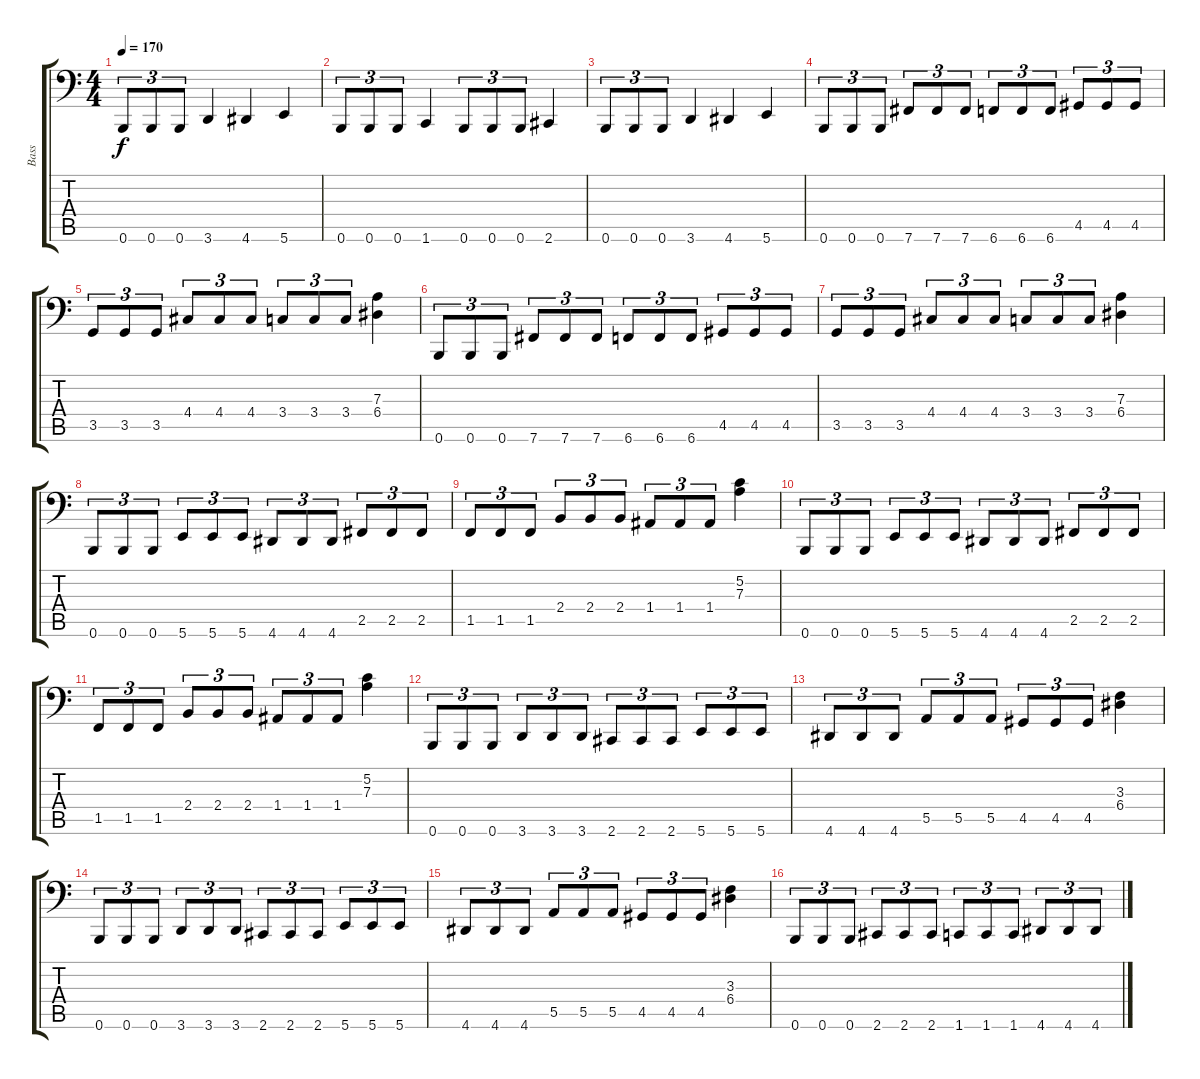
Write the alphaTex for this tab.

\track ("Bass" "Bass") {instrument electricbassfinger}
\staff {score tabs}
\tuning (C3 G2 D2 A1 E1 B0) {hide}
\ts (4 4)
\tempo 170
\clef f4
\ks c
0.6.8{tu (3 2) dy f} 0.6.8{tu (3 2)} 0.6.8{tu (3 2)} 3.6.4 4.6.4 5.6.4 |
0.6.8{tu (3 2)} 0.6.8{tu (3 2)} 0.6.8{tu (3 2)} 1.6.4 0.6.8{tu (3 2)} 0.6.8{tu (3 2)} 0.6.8{tu (3 2)} 2.6.4 |
0.6.8{tu (3 2)} 0.6.8{tu (3 2)} 0.6.8{tu (3 2)} 3.6.4 4.6.4 5.6.4 |
0.6.8{tu (3 2)} 0.6.8{tu (3 2)} 0.6.8{tu (3 2)} 7.6.8{tu (3 2)} 7.6.8{tu (3 2)} 7.6.8{tu (3 2)} 6.6.8{tu (3 2)} 6.6.8{tu (3 2)} 6.6.8{tu (3 2)} 4.5.8{tu (3 2)} 4.5.8{tu (3 2)} 4.5.8{tu (3 2)} |
3.5.8{tu (3 2)} 3.5.8{tu (3 2)} 3.5.8{tu (3 2)} 4.4.8{tu (3 2)} 4.4.8{tu (3 2)} 4.4.8{tu (3 2)} 3.4.8{tu (3 2)} 3.4.8{tu (3 2)} 3.4.8{tu (3 2)} (7.3 6.4).4{instrument slapbass2} |
0.6.8{tu (3 2) instrument electricbassfinger} 0.6.8{tu (3 2)} 0.6.8{tu (3 2)} 7.6.8{tu (3 2)} 7.6.8{tu (3 2)} 7.6.8{tu (3 2)} 6.6.8{tu (3 2)} 6.6.8{tu (3 2)} 6.6.8{tu (3 2)} 4.5.8{tu (3 2)} 4.5.8{tu (3 2)} 4.5.8{tu (3 2)} |
3.5.8{tu (3 2)} 3.5.8{tu (3 2)} 3.5.8{tu (3 2)} 4.4.8{tu (3 2)} 4.4.8{tu (3 2)} 4.4.8{tu (3 2)} 3.4.8{tu (3 2)} 3.4.8{tu (3 2)} 3.4.8{tu (3 2)} (7.3 6.4).4{instrument slapbass2} |
0.6.8{tu (3 2) instrument electricbassfinger} 0.6.8{tu (3 2)} 0.6.8{tu (3 2)} 5.6.8{tu (3 2)} 5.6.8{tu (3 2)} 5.6.8{tu (3 2)} 4.6.8{tu (3 2)} 4.6.8{tu (3 2)} 4.6.8{tu (3 2)} 2.5.8{tu (3 2)} 2.5.8{tu (3 2)} 2.5.8{tu (3 2)} |
1.5.8{tu (3 2)} 1.5.8{tu (3 2)} 1.5.8{tu (3 2)} 2.4.8{tu (3 2)} 2.4.8{tu (3 2)} 2.4.8{tu (3 2)} 1.4.8{tu (3 2)} 1.4.8{tu (3 2)} 1.4.8{tu (3 2)} (5.2 7.3).4{instrument slapbass1} |
0.6.8{tu (3 2) instrument electricbassfinger} 0.6.8{tu (3 2)} 0.6.8{tu (3 2)} 5.6.8{tu (3 2)} 5.6.8{tu (3 2)} 5.6.8{tu (3 2)} 4.6.8{tu (3 2)} 4.6.8{tu (3 2)} 4.6.8{tu (3 2)} 2.5.8{tu (3 2)} 2.5.8{tu (3 2)} 2.5.8{tu (3 2)} |
1.5.8{tu (3 2)} 1.5.8{tu (3 2)} 1.5.8{tu (3 2)} 2.4.8{tu (3 2)} 2.4.8{tu (3 2)} 2.4.8{tu (3 2)} 1.4.8{tu (3 2)} 1.4.8{tu (3 2)} 1.4.8{tu (3 2)} (5.2 7.3).4{instrument slapbass1} |
0.6.8{tu (3 2) instrument electricbassfinger} 0.6.8{tu (3 2)} 0.6.8{tu (3 2)} 3.6.8{tu (3 2)} 3.6.8{tu (3 2)} 3.6.8{tu (3 2)} 2.6.8{tu (3 2)} 2.6.8{tu (3 2)} 2.6.8{tu (3 2)} 5.6.8{tu (3 2)} 5.6.8{tu (3 2)} 5.6.8{tu (3 2)} |
4.6.8{tu (3 2)} 4.6.8{tu (3 2)} 4.6.8{tu (3 2)} 5.5.8{tu (3 2)} 5.5.8{tu (3 2)} 5.5.8{tu (3 2)} 4.5.8{tu (3 2)} 4.5.8{tu (3 2)} 4.5.8{tu (3 2)} (3.3 6.4).4{instrument slapbass2} |
0.6.8{tu (3 2) instrument electricbassfinger} 0.6.8{tu (3 2)} 0.6.8{tu (3 2)} 3.6.8{tu (3 2)} 3.6.8{tu (3 2)} 3.6.8{tu (3 2)} 2.6.8{tu (3 2)} 2.6.8{tu (3 2)} 2.6.8{tu (3 2)} 5.6.8{tu (3 2)} 5.6.8{tu (3 2)} 5.6.8{tu (3 2)} |
4.6.8{tu (3 2)} 4.6.8{tu (3 2)} 4.6.8{tu (3 2)} 5.5.8{tu (3 2)} 5.5.8{tu (3 2)} 5.5.8{tu (3 2)} 4.5.8{tu (3 2)} 4.5.8{tu (3 2)} 4.5.8{tu (3 2)} (3.3 6.4).4{instrument slapbass2} |
0.6.8{tu (3 2) instrument electricbassfinger} 0.6.8{tu (3 2)} 0.6.8{tu (3 2)} 2.6.8{tu (3 2)} 2.6.8{tu (3 2)} 2.6.8{tu (3 2)} 1.6.8{tu (3 2)} 1.6.8{tu (3 2)} 1.6.8{tu (3 2)} 4.6.8{tu (3 2)} 4.6.8{tu (3 2)} 4.6.8{tu (3 2)}
